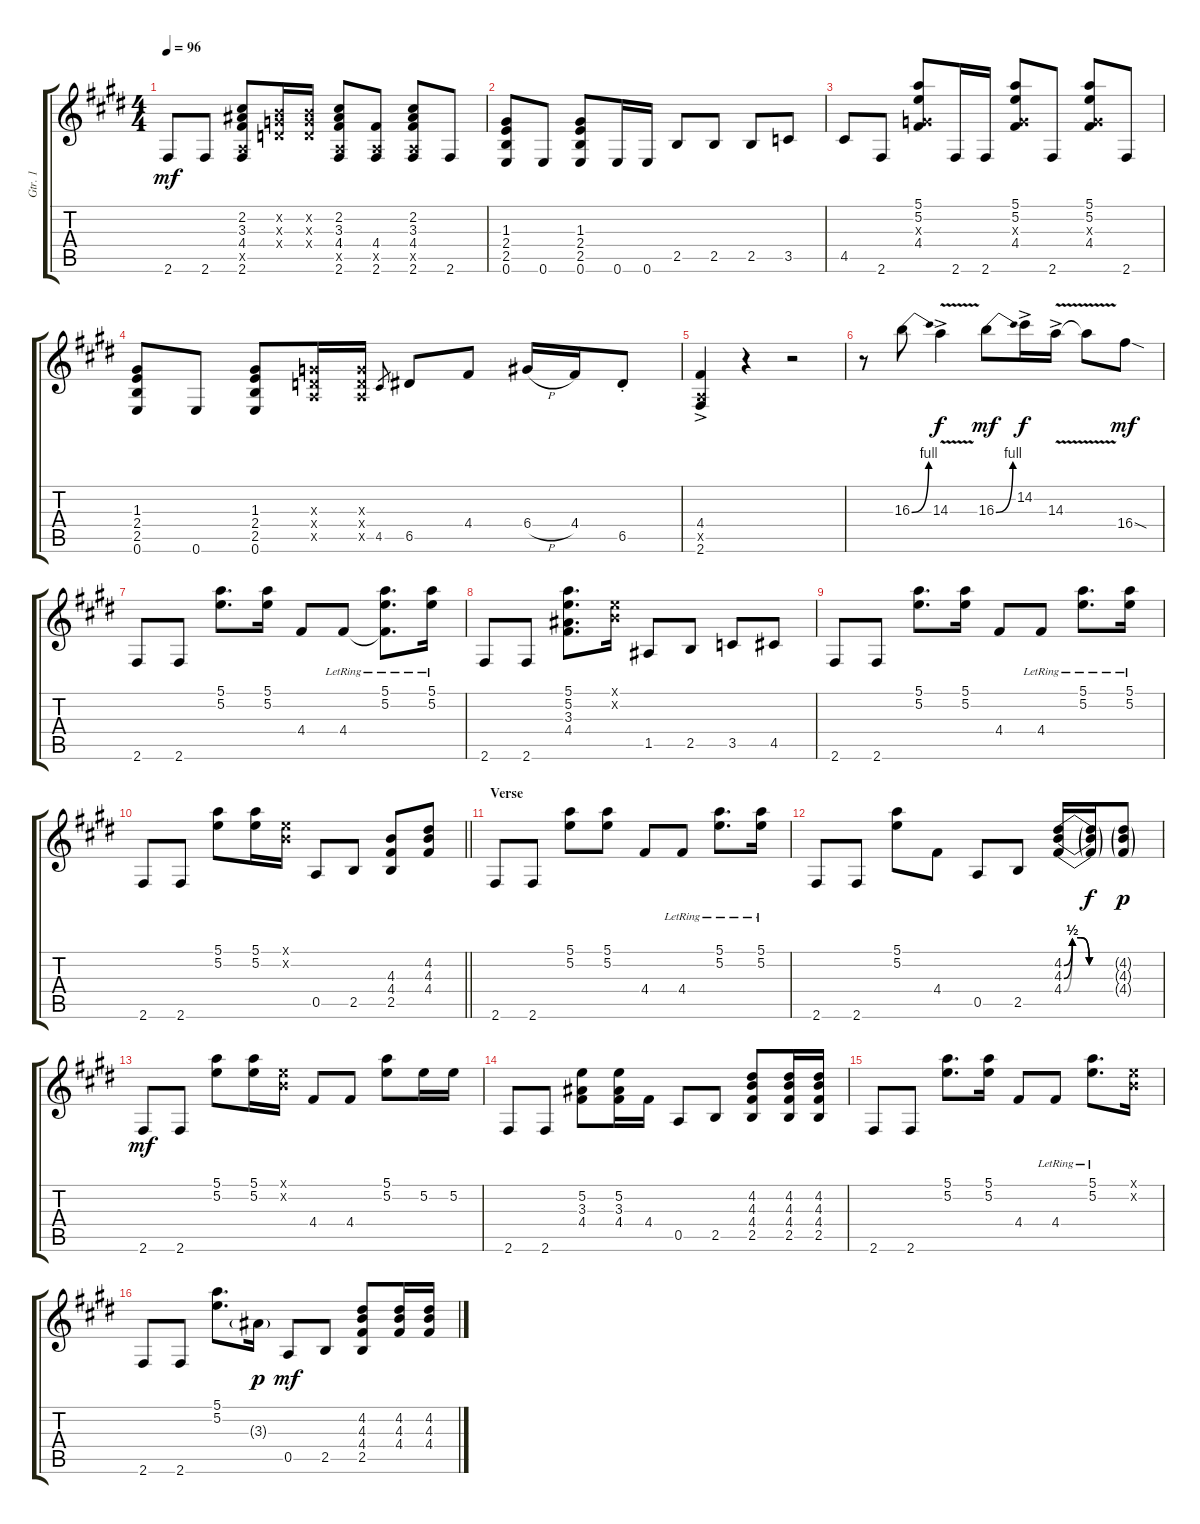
\track ("Gtr. 1" "Gtr. 1") {instrument overdrivenguitar}
\staff {score tabs}
\tuning (E4 B3 G3 D3 A2 E2) {hide}
\ts (4 4)
\tempo 96
\clef g2
\ks e
2.6.8{dy mf} 2.6.8 (2.2 3.3 4.4 0.5{x} 2.6).8 (0.2{x} 0.3{x} 0.4{x}).16 (0.2{x} 0.3{x} 0.4{x}).16 (2.2 3.3 4.4 0.5{x} 2.6).8 (4.4 0.5{x} 2.6).8 (2.2 3.3 4.4 0.5{x} 2.6).8 2.6.8 |
(1.3 2.4 2.5 0.6).8 0.6.8 (1.3 2.4 2.5 0.6).8 0.6.16 0.6.16 2.5.8 2.5.8 2.5.8 3.5.8 |
4.5.8 2.6.8 (5.1 5.2 0.3{x} 4.4).8 2.6.16 2.6.16 (5.1 5.2 0.3{x} 4.4).8 2.6.8 (5.1 5.2 0.3{x} 4.4).8 2.6.8 |
(1.3 2.4 2.5 0.6).8 0.6.8 (1.3 2.4 2.5 0.6).8 (0.3{x} 0.4{x} 0.5{x}).16 (0.3{x} 0.4{x} 0.5{x}).16 4.5.8{gr} 6.5.8 4.4.8 6.4{h}.16 4.4.16 6.5{st}.8 |
(4.4{ac} 0.5{x} 2.6).4 r.4 r.2 |
r.8 16.3{be (bend 0 0 60 4)}.8 14.3{v ac}.4{dy f} 16.3{be (bend 0 0 60 4)}.8{dy mf} 14.2{ac}.16{dy f} 14.3{v ac}.16 14.3{t}.8 16.4{sod}.8{dy mf} |
2.6.8 2.6.8 (5.1 5.2).8{d} (5.1 5.2).16 4.4.8 4.4{lr}.8 (5.1{lr} 5.2{lr} 4.4{t}).8{d} (5.1{lr} 5.2{lr}).16 |
2.6.8 2.6.8 (5.1 5.2 3.3 4.4).8{d} (0.1{x} 0.2{x}).16 1.5.8 2.5.8 3.5.8 4.5.8 |
2.6.8 2.6.8 (5.1 5.2).8{d} (5.1 5.2).16 4.4.8 4.4{lr}.8 (5.1{lr} 5.2{lr}).8{d} (5.1{lr} 5.2{lr}).16 |
\barLineRight lightlight
2.6.8 2.6.8 (5.1 5.2).8 (5.1 5.2).16 (0.1{x} 0.2{x}).16 0.5.8 2.5.8 (4.3 4.4 2.5).8 (4.2 4.3 4.4).8 |
\section ("" "Verse")
2.6.8 2.6.8 (5.1 5.2).8 (5.1 5.2).8 4.4.8 4.4{lr}.8 (5.1{lr} 5.2{lr}).8{d} (5.1{lr} 5.2{lr}).16 |
2.6.8 2.6.8 (5.1 5.2).8 4.4.8 0.5.8 2.5.8 (4.2{be (custom 0 0 10 2 20 2 30 0 60 0)} 4.3{be (custom 0 0 10 2 20 2 30 0 60 0)} 4.4{be (custom 0 0 10 2 20 2 30 0 60 0)}).16 (4.2{t} 4.3{t} 4.4{t}).16{dy f} (4.2{g} 4.3{g} 4.4{g}).8{dy p} |
2.6.8{dy mf} 2.6.8 (5.1 5.2).8 (5.1 5.2).16 (0.1{x} 0.2{x}).16 4.4.8 4.4.8 (5.1 5.2).8 5.2.16 5.2.16 |
2.6.8 2.6.8 (5.2 3.3 4.4).8 (5.2 3.3 4.4).16 4.4.16 0.5.8 2.5.8 (4.2 4.3 4.4 2.5).8 (4.2 4.3 4.4 2.5).16 (4.2 4.3 4.4 2.5).16 |
2.6.8 2.6.8 (5.1 5.2).8{d} (5.1 5.2).16 4.4.8 4.4{lr}.8 (5.1{lr} 5.2{lr}).8{d} (0.1{x} 0.2{x}).16 |
2.6.8 2.6.8 (5.1 5.2).8{d} 3.3{g}.16{dy p} 0.5.8{dy mf} 2.5.8 (4.2 4.3 4.4 2.5).8 (4.2 4.3 4.4).16 (4.2 4.3 4.4).16
